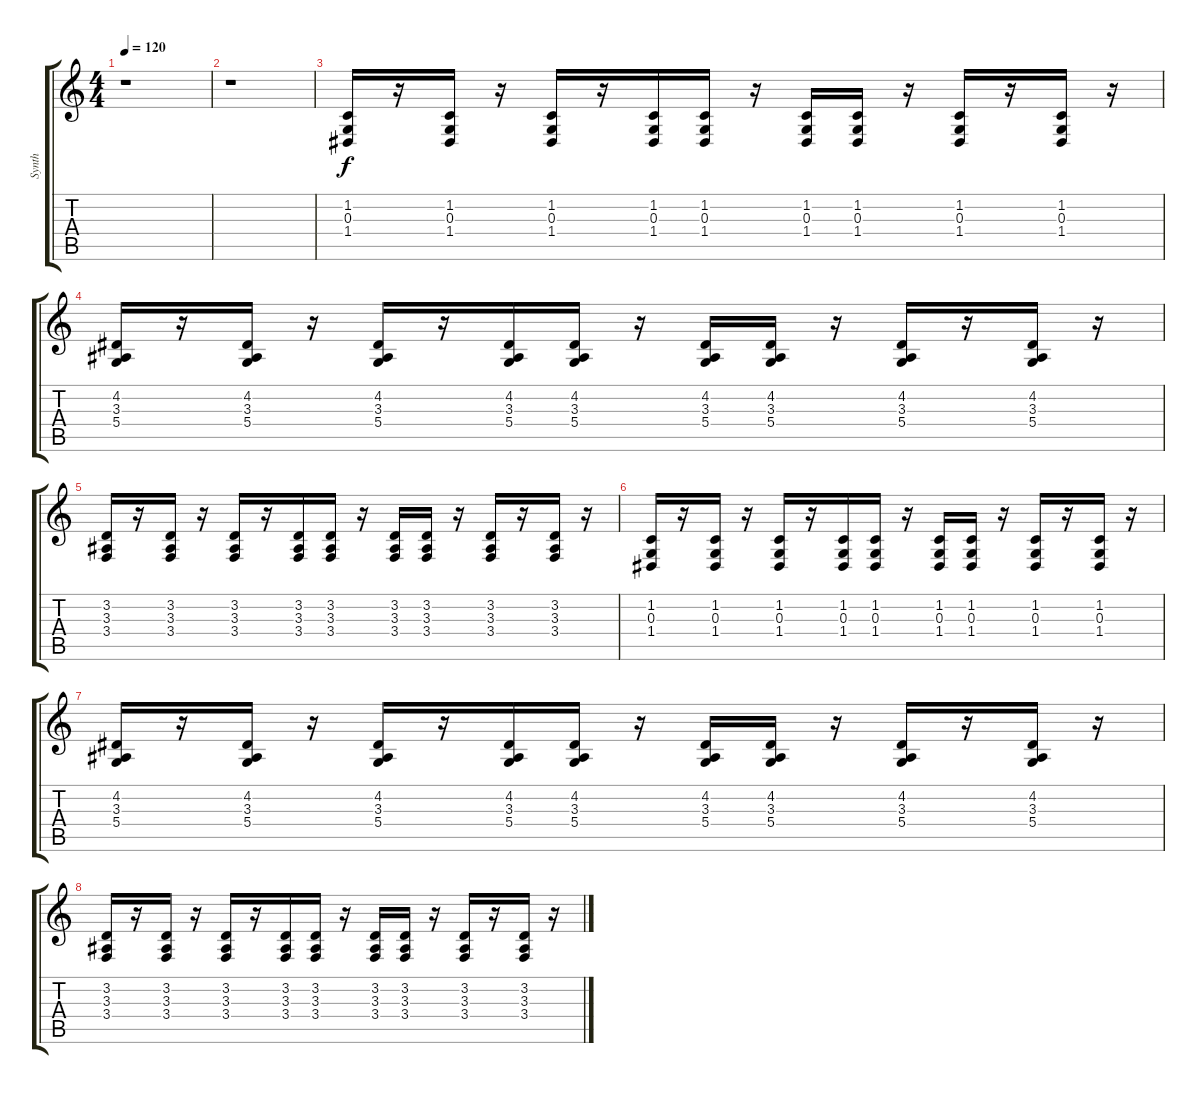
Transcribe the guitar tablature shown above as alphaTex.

\track ("Synth" "Synth") {instrument honkytonkpiano}
\staff {score tabs}
\tuning (E4 B3 G3 D3 A2 E2) {hide}
\ts (4 4)
\tempo 120
\clef g2
\ks c
r.1{dy f} |
r.1 |
(1.2 0.3 1.4).16 r.16 (1.2 0.3 1.4).16 r.16 (1.2 0.3 1.4).16 r.16 (1.2 0.3 1.4).16 (1.2 0.3 1.4).16 r.16 (1.2 0.3 1.4).16 (1.2 0.3 1.4).16 r.16 (1.2 0.3 1.4).16 r.16 (1.2 0.3 1.4).16 r.16 |
(4.2 3.3 5.4).16 r.16 (4.2 3.3 5.4).16 r.16 (4.2 3.3 5.4).16 r.16 (4.2 3.3 5.4).16 (4.2 3.3 5.4).16 r.16 (4.2 3.3 5.4).16 (4.2 3.3 5.4).16 r.16 (4.2 3.3 5.4).16 r.16 (4.2 3.3 5.4).16 r.16 |
(3.2 3.3 3.4).16 r.16 (3.2 3.3 3.4).16 r.16 (3.2 3.3 3.4).16 r.16 (3.2 3.3 3.4).16 (3.2 3.3 3.4).16 r.16 (3.2 3.3 3.4).16 (3.2 3.3 3.4).16 r.16 (3.2 3.3 3.4).16 r.16 (3.2 3.3 3.4).16 r.16 |
(1.2 0.3 1.4).16 r.16 (1.2 0.3 1.4).16 r.16 (1.2 0.3 1.4).16 r.16 (1.2 0.3 1.4).16 (1.2 0.3 1.4).16 r.16 (1.2 0.3 1.4).16 (1.2 0.3 1.4).16 r.16 (1.2 0.3 1.4).16 r.16 (1.2 0.3 1.4).16 r.16 |
(4.2 3.3 5.4).16 r.16 (4.2 3.3 5.4).16 r.16 (4.2 3.3 5.4).16 r.16 (4.2 3.3 5.4).16 (4.2 3.3 5.4).16 r.16 (4.2 3.3 5.4).16 (4.2 3.3 5.4).16 r.16 (4.2 3.3 5.4).16 r.16 (4.2 3.3 5.4).16 r.16 |
(3.2 3.3 3.4).16 r.16 (3.2 3.3 3.4).16 r.16 (3.2 3.3 3.4).16 r.16 (3.2 3.3 3.4).16 (3.2 3.3 3.4).16 r.16 (3.2 3.3 3.4).16 (3.2 3.3 3.4).16 r.16 (3.2 3.3 3.4).16 r.16 (3.2 3.3 3.4).16 r.16
